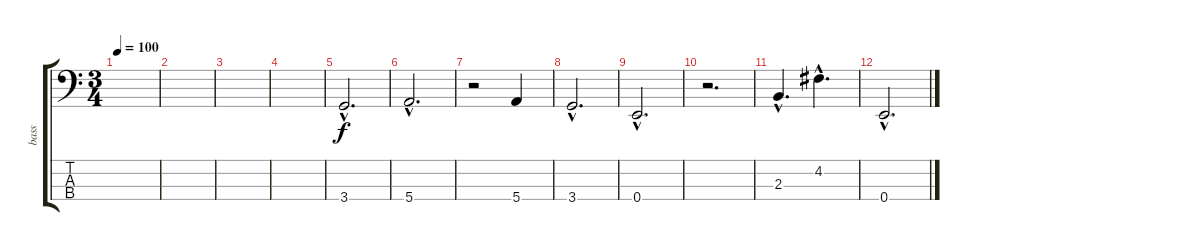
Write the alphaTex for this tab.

\track ("bass" "bass") {instrument electricbassfinger}
\staff {score tabs}
\tuning (G2 D2 A1 E1) {hide}
\ts (3 4)
\tempo 100
\clef f4
\ks c
|
|
|
|
3.4{hac}.2{d} |
5.4{hac}.2{d} |
r.2 5.4.4 |
3.4{hac}.2{d} |
0.4{hac}.2{d} |
r.2{d} |
2.3{hac}.4{d} 4.2{hac}.4{d} |
0.4{hac}.2{d}
